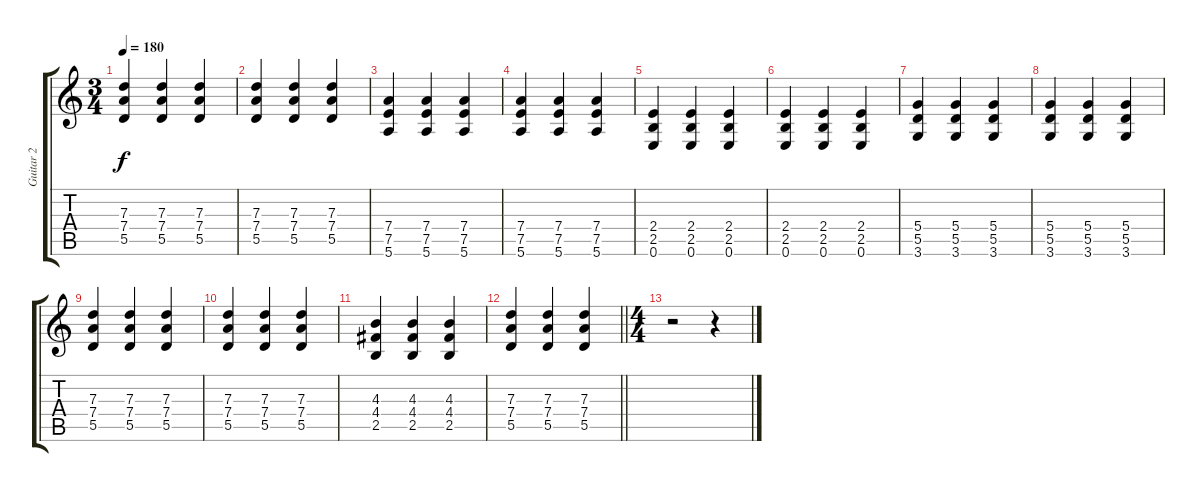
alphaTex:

\track ("Guitar 2" "Guitar 2") {instrument distortionguitar}
\staff {score tabs}
\tuning (E4 B3 G3 D3 A2 E2) {hide}
\ts (3 4)
\tempo 180
\clef g2
\ks c
(7.3 7.4 5.5).4{dy f} (7.3 7.4 5.5).4 (7.3 7.4 5.5).4 |
(7.3 7.4 5.5).4 (7.3 7.4 5.5).4 (7.3 7.4 5.5).4 |
(7.4 7.5 5.6).4 (7.4 7.5 5.6).4 (7.4 7.5 5.6).4 |
(7.4 7.5 5.6).4 (7.4 7.5 5.6).4 (7.4 7.5 5.6).4 |
(2.4 2.5 0.6).4 (2.4 2.5 0.6).4 (2.4 2.5 0.6).4 |
(2.4 2.5 0.6).4 (2.4 2.5 0.6).4 (2.4 2.5 0.6).4 |
(5.4 5.5 3.6).4 (5.4 5.5 3.6).4 (5.4 5.5 3.6).4 |
(5.4 5.5 3.6).4 (5.4 5.5 3.6).4 (5.4 5.5 3.6).4 |
(7.3 7.4 5.5).4 (7.3 7.4 5.5).4 (7.3 7.4 5.5).4 |
(7.3 7.4 5.5).4 (7.3 7.4 5.5).4 (7.3 7.4 5.5).4 |
(4.3 4.4 2.5).4 (4.3 4.4 2.5).4 (4.3 4.4 2.5).4 |
\barLineRight lightlight
(7.3 7.4 5.5).4 (7.3 7.4 5.5).4 (7.3 7.4 5.5).4 |
\ts (4 4)
r.2 r.4
